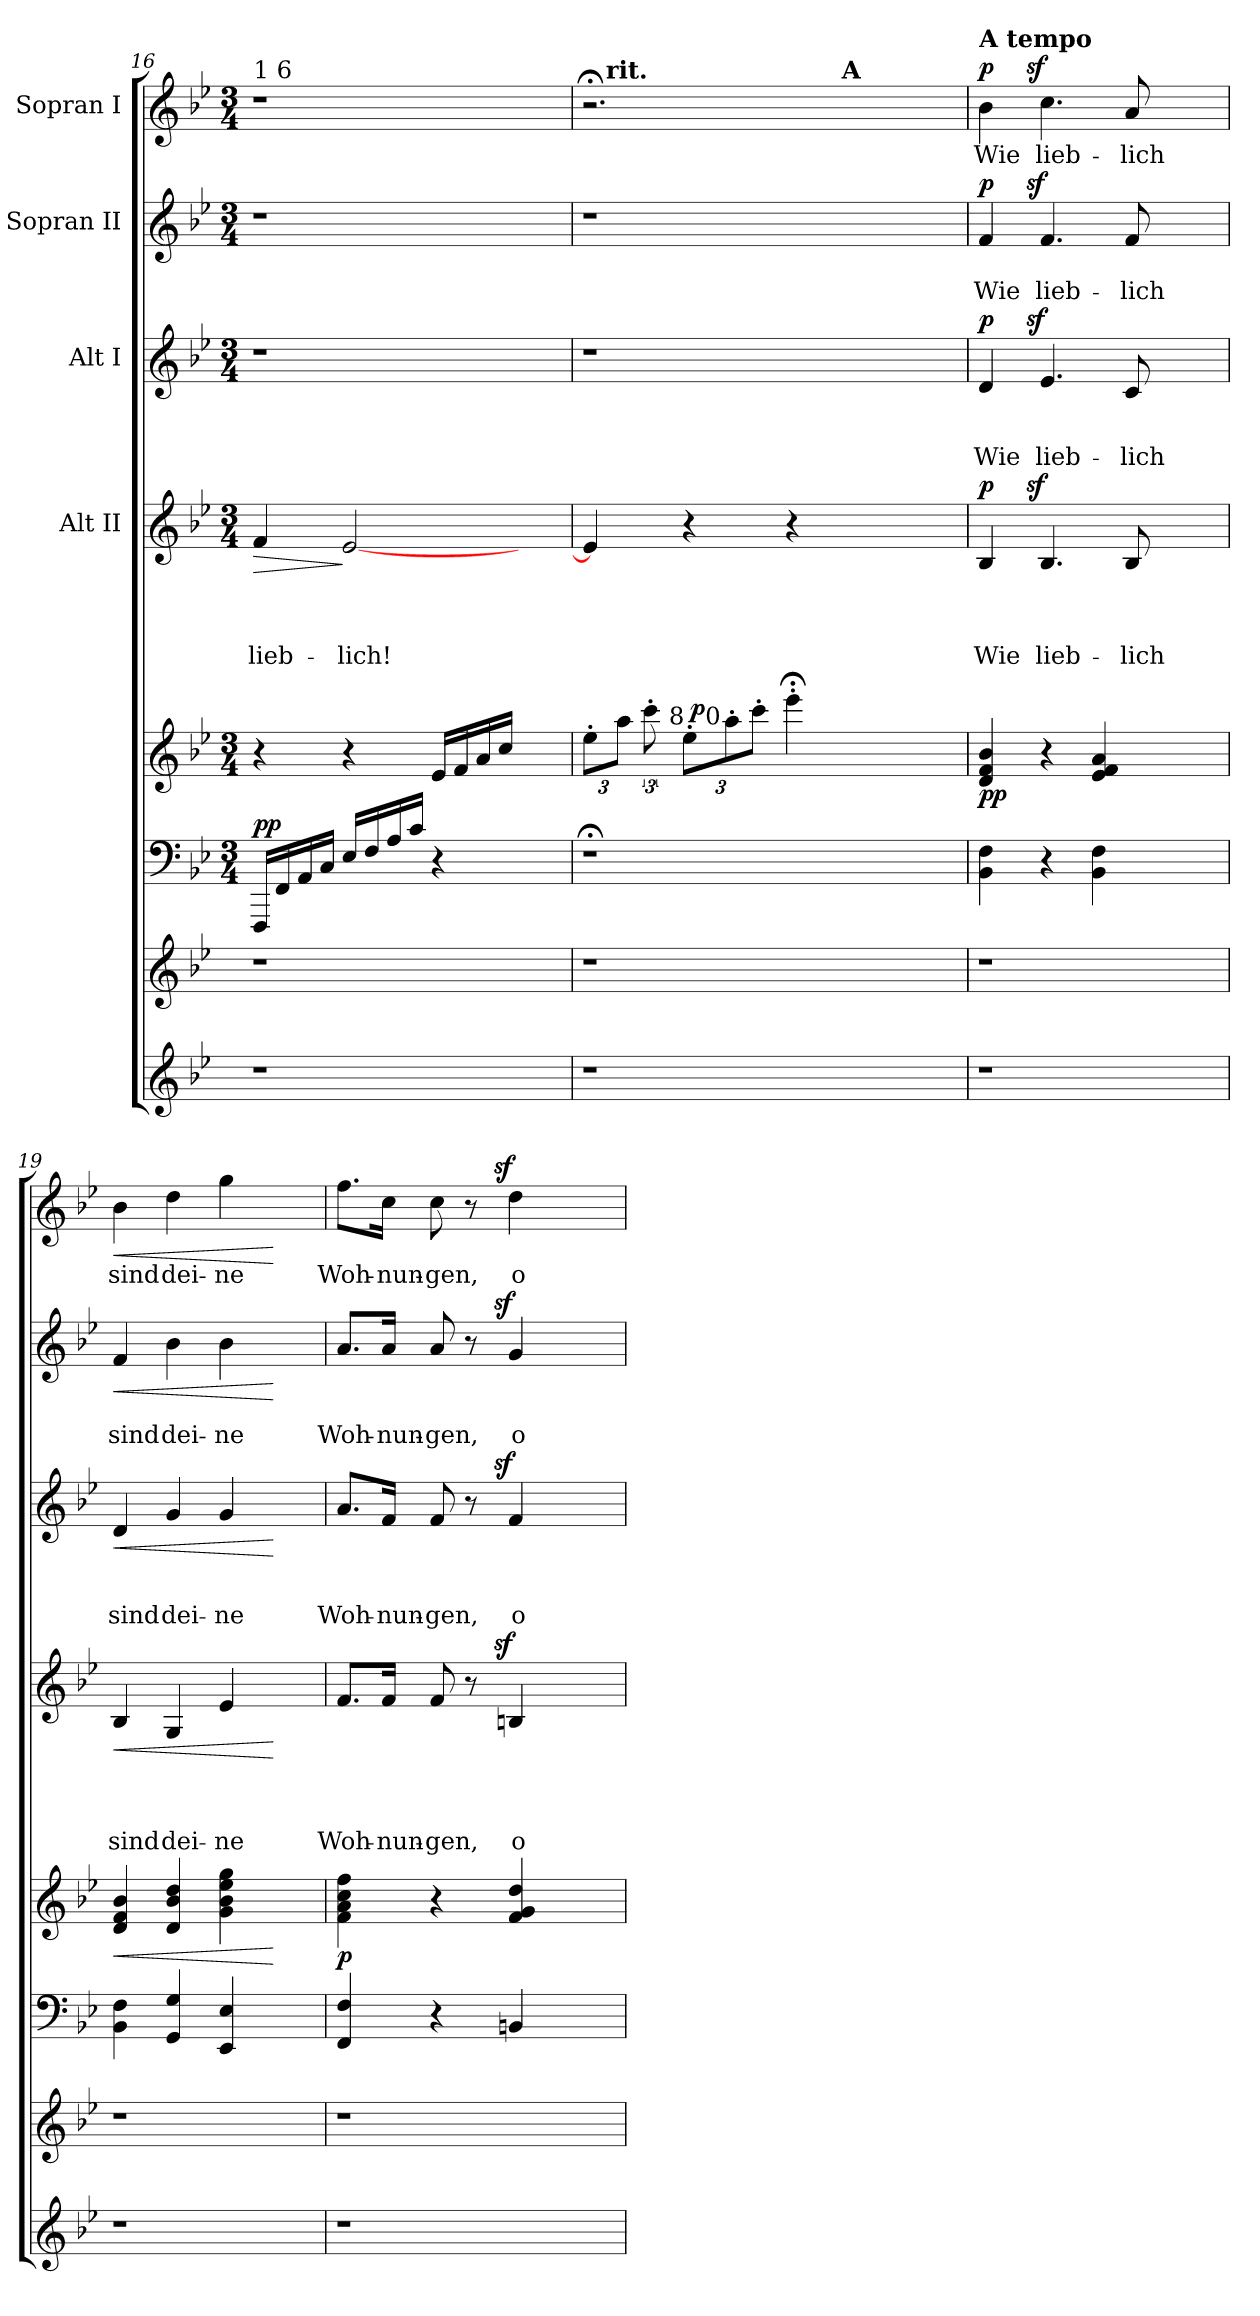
**kern	**kern	**kern	**dynam	**kern	**dynam	**kern	**text	**text	**text	**text	**dynam	**kern	**text	**text	**text	**dynam	**kern	**text	**text	**dynam	**kern	**text	**dynam
*part8	*part7	*part6	*part6	*part5	*part5	*part4	*part4	*part4	*part4	*part4	*part4	*part3	*part3	*part3	*part3	*part3	*part2	*part2	*part2	*part2	*part1	*part1	*part1
*staff8	*staff7	*staff6	*staff6	*staff5	*staff5	*staff4	*staff4	*staff4	*staff4	*staff4	*staff4	*staff3	*staff3	*staff3	*staff3	*staff3	*staff2	*staff2	*staff2	*staff2	*staff1	*staff1	*staff1
*	*	*	*	*	*	*I"Alt II	*	*	*	*	*	*I"Alt I	*	*	*	*	*I"Sopran II	*	*	*	*I"Sopran I	*	*
!!LO:LB:g=z
*clefG2	*clefG2	*clefF4	*	*clefG2	*	*clefG2	*	*	*	*	*	*clefG2	*	*	*	*	*clefG2	*	*	*	*clefG2	*	*
*k[b-e-]	*k[b-e-]	*k[b-e-]	*	*k[b-e-]	*	*k[b-e-]	*	*	*	*	*	*k[b-e-]	*	*	*	*	*k[b-e-]	*	*	*	*k[b-e-]	*	*
*B-:	*B-:	*B-:	*	*B-:	*	*B-:	*	*	*	*	*	*B-:	*	*	*	*	*B-:	*	*	*	*B-:	*	*
*	*	*M3/4	*	*M3/4	*	*M3/4	*	*	*	*	*	*M3/4	*	*	*	*	*M3/4	*	*	*	*M3/4	*	*
=16	=16	=16	=16	=16	=16	=16	=16	=16	=16	=16	=16	=16	=16	=16	=16	=16	=16	=16	=16	=16	=16	=16	=16
!	!	!	!	!	!	!	!	!	!	!	!	!	!	!	!	!	!	!	!	!	!LO:TX:a:t=1 6	!	!
!	!	!	!LO:DY:a	!	!	!	!	!	!	!LO:LY:b	!LO:HP:b	!LO:N:vis=1	!	!	!	!	!LO:N:vis=1	!	!	!	!LO:N:vis=1	!	!
1r	1r	16FFF/LL	pp	4r	.	4f/	.	.	.	lieb-	>	2.r	.	.	.	.	2.r	.	.	.	2.r	.	.
.	.	16FF/	.	.	.	.	.	.	.	.	.	.	.	.	.	.	.	.	.	.	.	.	.
.	.	16AA/	.	.	.	.	.	.	.	.	.	.	.	.	.	.	.	.	.	.	.	.	.
.	.	16C/JJ	.	.	.	.	.	.	.	.	.	.	.	.	.	.	.	.	.	.	.	.	.
!	!	!	!	!	!	!	!	!	!	!LO:LY:b	!	!	!	!	!	!	!	!	!	!	!	!	!
.	.	16E-/LL	.	4r	.	[<2e-/	.	.	.	-lich!	]	.	.	.	.	.	.	.	.	.	.	.	.
.	.	16F/	.	.	.	.	.	.	.	.	.	.	.	.	.	.	.	.	.	.	.	.	.
.	.	16A/	.	.	.	.	.	.	.	.	.	.	.	.	.	.	.	.	.	.	.	.	.
.	.	16c/JJ	.	.	.	.	.	.	.	.	.	.	.	.	.	.	.	.	.	.	.	.	.
.	.	4r	.	16e-/LL	.	.	.	.	.	.	.	.	.	.	.	.	.	.	.	.	.	.	.
.	.	.	.	16f/	.	.	.	.	.	.	.	.	.	.	.	.	.	.	.	.	.	.	.
.	.	.	.	16a/	.	.	.	.	.	.	.	.	.	.	.	.	.	.	.	.	.	.	.
.	.	.	.	16cc/JJ	.	.	.	.	.	.	.	.	.	.	.	.	.	.	.	.	.	.	.
.	.	4ryy	.	4ryy	.	4ryy	.	.	.	.	.	4ryy	.	.	.	.	4ryy	.	.	.	4ryy	.	.
=17	=17	=17	=17	=17	=17	=17	=17	=17	=17	=17	=17	=17	=17	=17	=17	=17	=17	=17	=17	=17	=17	=17	=17
!	!	!LO:N:vis=1	!	!	!	!	!	!	!	!	!	!LO:N:vis=1	!	!	!	!	!LO:N:vis=1	!	!	!	!LO:N:vis=1	!	!
*	*	*	*	*^	*	*	*	*	*	*	*	*	*	*	*	*	*	*	*	*	*^	*	*
*	*	*	*	*	*^	*	*	*	*	*	*	*	*	*	*	*	*	*	*	*	*	*	*^	*	*
*	*	*	*	*	*	*^	*	*	*	*	*	*	*	*	*	*	*	*	*	*	*	*	*	*	*	*	*
*	*	*	*	*	*	*	*^	*	*	*	*	*	*	*	*	*	*	*	*	*	*	*	*	*	*	*	*	*
1r	1r	2.r;<	.	12ee-'<\L	6ryy	4ryy	8..ryy	4ryy	.	4e-/]	.	.	.	.	.	2.r	.	.	.	.	2.r	.	.	.	2.r;<	16ryy	2ryy	.	.
!	!	!	!	!	!	!	!	!	!	!	!	!	!	!	!	!	!	!	!	!	!	!	!	!	!	!LO:TX:a:B:t=rit.	!	!	!
.	.	.	.	.	.	.	.	.	.	.	.	.	.	.	.	.	.	.	.	.	.	.	.	.	.	2...ryy	.	.	.
.	.	.	.	12aa\J	.	.	.	.	.	.	.	.	.	.	.	.	.	.	.	.	.	.	.	.	.	.	.	.	.
*	*	*	*	*	*Xtuplet	*	*	*	*	*	*	*	*	*	*	*	*	*	*	*	*	*	*	*	*	*	*	*	*
.	.	.	.	192%7ryy	12ccc'<\	.	.	.	.	.	.	.	.	.	.	.	.	.	.	.	.	.	.	.	.	.	.	.	.
.	.	.	.	4ryy	.	.	.	.	.	.	.	.	.	.	.	.	.	.	.	.	.	.	.	.	.	.	.	.	.
!	!	!	!	!	!	!	!LO:TX:a:t=8	!	!	!	!	!	!	!	!	!	!	!	!	!	!	!	!	!	!	!	!	!	!
.	.	.	.	.	.	.	2ryy	.	.	.	.	.	.	.	.	.	.	.	.	.	.	.	.	.	.	.	.	.	.
*	*	*	*	*	*	*tuplet	*	*	*	*	*	*	*	*	*	*	*	*	*	*	*	*	*	*	*	*	*	*	*
.	.	.	.	.	96ryy	12ee-'>\L	.	32ryy	.	4r	.	.	.	.	.	.	.	.	.	.	.	.	.	.	.	.	.	.	.
!	!	!	!	!	!	!	!	!	!LO:DY:a	!	!	!	!	!	!	!	!	!	!	!	!	!	!	!	!	!	!	!	!
.	.	.	.	.	96ryy	.	.	.	p	.	.	.	.	.	.	.	.	.	.	.	.	.	.	.	.	.	.	.	.
.	.	.	.	.	4ryy	.	.	.	.	.	.	.	.	.	.	.	.	.	.	.	.	.	.	.	.	.	.	.	.
!	!	!	!	!	!	!	!	!LO:TX:a:t=0	!	!	!	!	!	!	!	!	!	!	!	!	!	!	!	!	!	!	!	!	!
.	.	.	.	.	.	.	.	2ryy	.	.	.	.	.	.	.	.	.	.	.	.	.	.	.	.	.	.	.	.	.
.	.	.	.	.	.	12aa'>\	.	.	.	.	.	.	.	.	.	.	.	.	.	.	.	.	.	.	.	.	.	.	.
.	.	.	.	.	.	12ccc'>\J	.	.	.	.	.	.	.	.	.	.	.	.	.	.	.	.	.	.	.	.	.	.	.
.	.	.	.	2ryy	.	.	.	.	.	.	.	.	.	.	.	.	.	.	.	.	.	.	.	.	.	.	.	.	.
.	.	.	.	.	.	4eee-;<'>\	.	.	.	4r	.	.	.	.	.	.	.	.	.	.	.	.	.	.	.	.	8ryy	.	.
.	.	.	.	.	48%23ryy	.	.	.	.	.	.	.	.	.	.	.	.	.	.	.	.	.	.	.	.	.	.	.	.
.	.	.	.	.	.	.	.	.	.	.	.	.	.	.	.	.	.	.	.	.	.	.	.	.	.	.	32ryy	.	.
!	!	!	!	!	!	!	!	!	!	!	!	!	!	!	!	!	!	!	!	!	!	!	!	!	!	!	!LO:TX:a:B:t=A	!	!
.	.	.	.	.	.	.	.	.	.	.	.	.	.	.	.	.	.	.	.	.	.	.	.	.	.	.	4ryy	.	.
.	.	.	.	.	.	.	4ryy	.	.	.	.	.	.	.	.	.	.	.	.	.	.	.	.	.	.	.	.	.	.
.	.	4ryy	.	.	.	4ryy	.	.	.	4ryy	.	.	.	.	.	4ryy	.	.	.	.	4ryy	.	.	.	4ryy	.	.	.	.
.	.	.	.	.	.	.	.	8..ryy	.	.	.	.	.	.	.	.	.	.	.	.	.	.	.	.	.	.	.	.	.
.	.	.	.	.	.	.	.	.	.	.	.	.	.	.	.	.	.	.	.	.	.	.	.	.	.	.	16.ryy	.	.
.	.	.	.	32.ryy	.	.	.	.	.	.	.	.	.	.	.	.	.	.	.	.	.	.	.	.	.	.	.	.	.
.	.	.	.	.	.	.	32ryy	.	.	.	.	.	.	.	.	.	.	.	.	.	.	.	.	.	.	.	.	.	.
=18	=18	=18	=18	=18	=18	=18	=18	=18	=18	=18	=18	=18	=18	=18	=18	=18	=18	=18	=18	=18	=18	=18	=18	=18	=18	=18	=18	=18	=18
!	!	!	!	!	!	!	!	!	!	!	!	!	!	!	!	!	!	!	!	!	!	!	!	!	!LO:TX:a:B:t=A tempo	!	!	!	!
!	!	!	!	!	!	!	!	!	!LO:DY:b	!	!	!	!	!LO:LY:b	!LO:DY:a	!	!	!	!LO:LY:b	!LO:DY:a	!	!	!LO:LY:b	!LO:DY:a	!	!	!	!LO:LY:b	!LO:DY:a
*	*	*	*	*v	*v	*v	*v	*v	*	*^	*	*	*	*	*	*^	*	*	*	*	*^	*	*	*	*	*v	*v	*	*
1r	1r	4BB-\ 4F\	.	4d/ 4f/ 4b-/	pp	4B-/	8..ryy	.	.	.	Wie	p	4d/	8..ryy	.	.	Wie	p	4f/	8..ryy	.	Wie	p	4b-\	8..ryy	Wie	p
!	!	!	!	!	!	!	!	!	!	!	!	!LO:DY:a	!	!	!	!	!	!LO:DY:a	!	!	!	!	!LO:DY:a	!	!	!	!LO:DY:a
.	.	.	.	.	.	.	2ryy	.	.	.	.	sf	.	2ryy	.	.	.	sf	.	2ryy	.	.	sf	.	2ryy	.	sf
!	!	!	!	!	!	!	!	!	!	!	!LO:LY:b	!	!	!	!	!	!LO:LY:b	!	!	!	!	!LO:LY:b	!	!	!	!LO:LY:b	!
.	.	4r	.	4r	.	4.B-/	.	.	.	.	lieb-	.	4.e-/	.	.	.	lieb-	.	4.f/	.	.	lieb-	.	4.cc\	.	lieb-	.
.	.	4BB-\ 4F\	.	4e-/ 4f/ 4a/	.	.	.	.	.	.	.	.	.	.	.	.	.	.	.	.	.	.	.	.	.	.	.
!	!	!	!	!	!	!	!	!	!	!	!LO:LY:b	!	!	!	!	!	!LO:LY:b	!	!	!	!	!LO:LY:b	!	!	!	!LO:LY:b	!
.	.	.	.	.	.	8B-/	.	.	.	.	-lich	.	8c/	.	.	.	-lich	.	8f/	.	.	-lich	.	8a/	.	-lich	.
.	.	.	.	.	.	.	4ryy	.	.	.	.	.	.	4ryy	.	.	.	.	.	4ryy	.	.	.	.	4ryy	.	.
.	.	4ryy	.	4ryy	.	4ryy	.	.	.	.	.	.	4ryy	.	.	.	.	.	4ryy	.	.	.	.	4ryy	.	.	.
.	.	.	.	.	.	.	32ryy	.	.	.	.	.	.	32ryy	.	.	.	.	.	32ryy	.	.	.	.	32ryy	.	.
=19	=19	=19	=19	=19	=19	=19	=19	=19	=19	=19	=19	=19	=19	=19	=19	=19	=19	=19	=19	=19	=19	=19	=19	=19	=19	=19	=19
!	!	!	!	!	!LO:HP:b	!	!	!	!	!	!LO:LY:b	!LO:HP:b	!	!	!	!	!LO:LY:b	!LO:HP:b	!	!	!	!LO:LY:b	!LO:HP:b	!	!	!LO:LY:b	!LO:HP:b
*	*	*	*	*	*	*v	*v	*	*	*	*	*	*	*	*	*	*	*	*v	*v	*	*	*	*v	*v	*	*
*	*	*	*	*	*	*	*	*	*	*	*	*v	*v	*	*	*	*	*	*	*	*	*	*	*
1r	1r	4BB-\ 4F\	.	4d/ 4f/ 4b-/	<	4B-/	.	.	.	sind	<	4d/	.	.	sind	<	4f/	.	sind	<	4b-\	sind	<
!	!	!	!	!	!	!	!	!	!	!LO:LY:b	!	!	!	!	!LO:LY:b	!	!	!	!LO:LY:b	!	!	!LO:LY:b	!
.	.	4GG/ 4G/	.	4d/ 4b-/ 4dd/	.	4G/	.	.	.	dei-	.	4g/	.	.	dei-	.	4b-\	.	dei-	.	4dd\	dei-	.
!	!	!	!	!	!	!	!	!	!	!LO:LY:b	!	!	!	!	!LO:LY:b	!	!	!	!LO:LY:b	!	!	!LO:LY:b	!
.	.	4EE-/ 4E-/	.	4g\ 4b-\ 4ee-\ 4gg\	.	4e-/	.	.	.	-ne	.	4g/	.	.	-ne	.	4b-\	.	-ne	.	4gg\	-ne	.
.	.	4ryy	.	4ryy	[	4ryy	.	.	.	.	[	4ryy	.	.	.	[	4ryy	.	.	[	4ryy	.	[
=20	=20	=20	=20	=20	=20	=20	=20	=20	=20	=20	=20	=20	=20	=20	=20	=20	=20	=20	=20	=20	=20	=20	=20
!	!	!	!LO:DY:a	!	!	!	!	!	!	!LO:LY:b	!	!	!	!	!LO:LY:b	!	!	!	!LO:LY:b	!	!	!LO:LY:b	!
*	*	*	*	*	*	*^	*	*	*	*	*	*^	*	*	*	*	*^	*	*	*	*^	*	*
1r	1r	4FF/ 4F/	p	4f\ 4a\ 4cc\ 4ff\	.	8.f/L	4...ryy	.	.	.	Woh-	.	8.a/L	4...ryy	.	.	Woh-	.	8.a/L	4...ryy	.	Woh-	.	8.ff\L	4...ryy	Woh-	.
!	!	!	!	!	!	!	!	!	!	!	!LO:LY:b	!	!	!	!	!	!LO:LY:b	!	!	!	!	!LO:LY:b	!	!	!	!LO:LY:b	!
.	.	.	.	.	.	16f/Jk	.	.	.	.	-nun-	.	16f/Jk	.	.	.	-nun-	.	16a/Jk	.	.	-nun-	.	16cc\Jk	.	-nun-	.
!	!	!	!	!	!	!	!	!	!	!	!LO:LY:b	!	!	!	!	!	!LO:LY:b	!	!	!	!	!LO:LY:b	!	!	!	!LO:LY:b	!
.	.	4r	.	4r	.	8f/	.	.	.	.	-gen,	.	8f/	.	.	.	-gen,	.	8a/	.	.	-gen,	.	8cc\	.	-gen,	.
.	.	.	.	.	.	8r	.	.	.	.	.	.	8r	.	.	.	.	.	8r	.	.	.	.	8r	.	.	.
!	!	!	!	!	!	!	!	!	!	!	!	!LO:DY:a	!	!	!	!	!	!LO:DY:a	!	!	!	!	!LO:DY:a	!	!	!	!LO:DY:a
.	.	.	.	.	.	.	2ryy	.	.	.	.	sf	.	2ryy	.	.	.	sf	.	2ryy	.	.	sf	.	2ryy	.	sf
!	!	!	!	!	!	!	!	!	!	!	!LO:LY:b	!	!	!	!	!	!LO:LY:b	!	!	!	!	!LO:LY:b	!	!	!	!LO:LY:b	!
.	.	4BBn/	.	4f/ 4g/ 4dd/	.	4Bn/	.	.	.	.	o	.	4f/	.	.	.	o	.	4g/	.	.	o	.	4dd\	.	o	.
.	.	4ryy	.	4ryy	.	4ryy	.	.	.	.	.	.	4ryy	.	.	.	.	.	4ryy	.	.	.	.	4ryy	.	.	.
.	.	.	.	.	.	.	32ryy	.	.	.	.	.	.	32ryy	.	.	.	.	.	32ryy	.	.	.	.	32ryy	.	.
*	*	*	*	*	*	*v	*v	*	*	*	*	*	*	*	*	*	*	*	*v	*v	*	*	*	*v	*v	*	*
*	*	*	*	*	*	*	*	*	*	*	*	*v	*v	*	*	*	*	*	*	*	*	*	*	*
=	=	=	=	=	=	=	=	=	=	=	=	=	=	=	=	=	=	=	=	=	=	=	=
*-	*-	*-	*-	*-	*-	*-	*-	*-	*-	*-	*-	*-	*-	*-	*-	*-	*-	*-	*-	*-	*-	*-	*-
